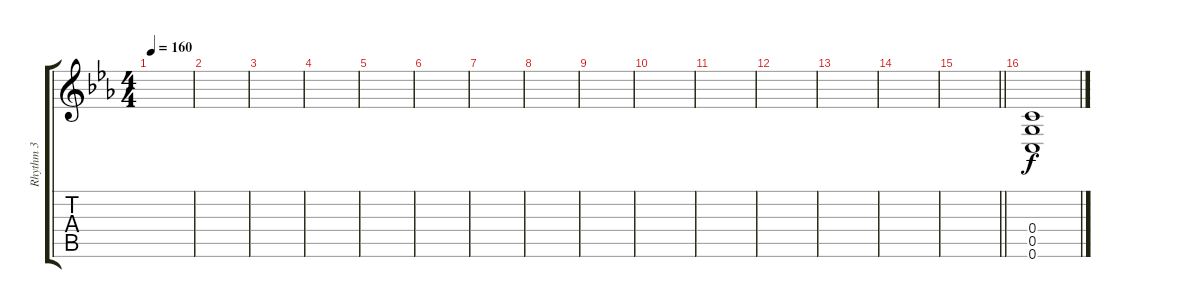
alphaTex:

\track ("Rhythm 3" "Rhythm 3") {instrument distortionguitar}
\staff {score tabs}
\tuning (D4 A3 F3 C3 G2 C2) {hide}
\ts (4 4)
\tempo 160
\clef g2
\ks eb
|
|
|
|
|
|
|
|
|
|
|
|
|
|
\barLineRight lightlight
|
(0.4 0.5 0.6).1
